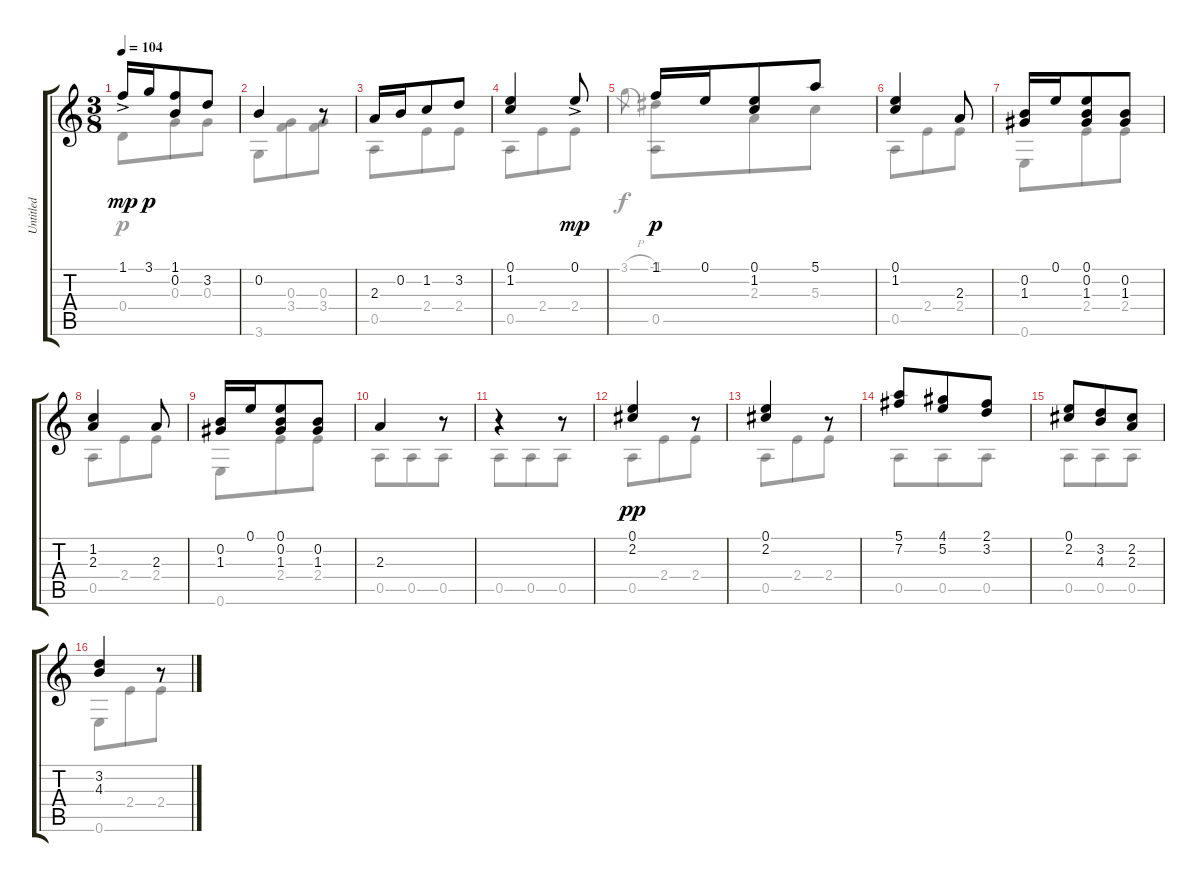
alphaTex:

\track ("Untitled" "Untitled") {instrument acousticguitarnylon}
\staff {score tabs}
\tuning (E4 B3 G3 D3 A2 E2) {hide}
\voice
\ts (3 8)
\tempo 104
\clef g2
\ks c
1.1{ac}.16{dy mp} 3.1.16{dy p} (1.1 0.2).8 3.2.8 |
0.2.4 r.8 |
2.3.16 0.2.16 1.2.8 3.2.8 |
(0.1 1.2).4 0.1{ac}.8{dy mp} |
1.1.16{dy p} 0.1.16 (0.1 1.2).8 5.1.8 |
(0.1 1.2).4 2.3.8 |
(0.2 1.3).16 0.1.16 (0.1 0.2 1.3).8 (0.2 1.3).8 |
(1.2 2.3).4 2.3.8 |
(0.2 1.3).16 0.1.16 (0.1 0.2 1.3).8 (0.2 1.3).8 |
2.3.4 r.8 |
r.4 r.8 |
(0.1 2.2).4{dy pp} r.8 |
(0.1 2.2).4 r.8 |
(5.1 7.2).8 (4.1 5.2).8 (2.1 3.2).8 |
(0.1 2.2).8 (3.2 4.3).8 (2.2 2.3).8 |
(3.2 4.3).4 r.8
\voice
\clef g2
\ottava regular
\simile none
\ks c
0.4.8{dy p} 0.3.8 0.3.8 |
3.6.8 (0.3 3.4).8 (0.3 3.4).8 |
0.5.8 2.4.8 2.4.8 |
0.5.8 2.4.8 2.4.8 |
3.1{h}.8{gr dy f} (-1.1 0.5).8{dy p} 2.3.8 5.3.8 |
0.5.8 2.4.8 2.4.8 |
0.6.8 2.4.8 2.4.8 |
0.5.8 2.4.8 2.4.8 |
0.6.8 2.4.8 2.4.8 |
0.5.8 0.5.8 0.5.8 |
0.5.8 0.5.8 0.5.8 |
0.5.8{dy pp} 2.4.8 2.4.8 |
0.5.8 2.4.8 2.4.8 |
0.5.8 0.5.8 0.5.8 |
0.5.8 0.5.8 0.5.8 |
0.6.8 2.4.8 2.4.8
